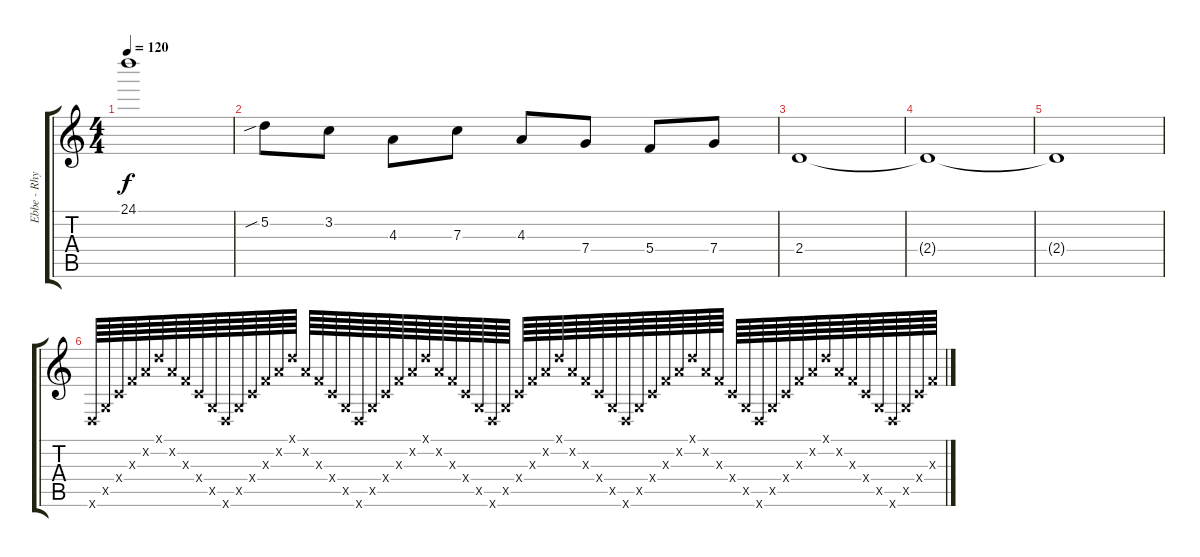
\track ("Ebbe - Rhytm/Lead" "Ebbe - Rhy") {instrument overdrivenguitar}
\staff {score tabs}
\tuning (D4 A3 F3 C3 G2 D2) {hide}
\ts (4 4)
\tempo 120
\clef g2
\ks c
24.1{t}.1{dy f} |
5.2{sib}.8 3.2.8 4.3.8 7.3.8 4.3.8 7.4.8 5.4.8 7.4.8 |
2.4.1 |
2.4{t}.1 |
2.4{t}.1 |
0.6{x}.64 0.5{x}.64 0.4{x}.64 0.3{x}.64 0.2{x}.64 0.1{x}.64 0.2{x}.64 0.3{x}.64 0.4{x}.64 0.5{x}.64 0.6{x}.64 0.5{x}.64 0.4{x}.64 0.3{x}.64 0.2{x}.64 0.1{x}.64 0.2{x}.64 0.3{x}.64 0.4{x}.64 0.5{x}.64 0.6{x}.64 0.5{x}.64 0.4{x}.64 0.3{x}.64 0.2{x}.64 0.1{x}.64 0.2{x}.64 0.3{x}.64 0.4{x}.64 0.5{x}.64 0.6{x}.64 0.5{x}.64 0.4{x}.64 0.3{x}.64 0.2{x}.64 0.1{x}.64 0.2{x}.64 0.3{x}.64 0.4{x}.64 0.5{x}.64 0.6{x}.64 0.5{x}.64 0.4{x}.64 0.3{x}.64 0.2{x}.64 0.1{x}.64 0.2{x}.64 0.3{x}.64 0.4{x}.64 0.5{x}.64 0.6{x}.64 0.5{x}.64 0.4{x}.64 0.3{x}.64 0.2{x}.64 0.1{x}.64 0.2{x}.64 0.3{x}.64 0.4{x}.64 0.5{x}.64 0.6{x}.64 0.5{x}.64 0.4{x}.64 0.3{x}.64
